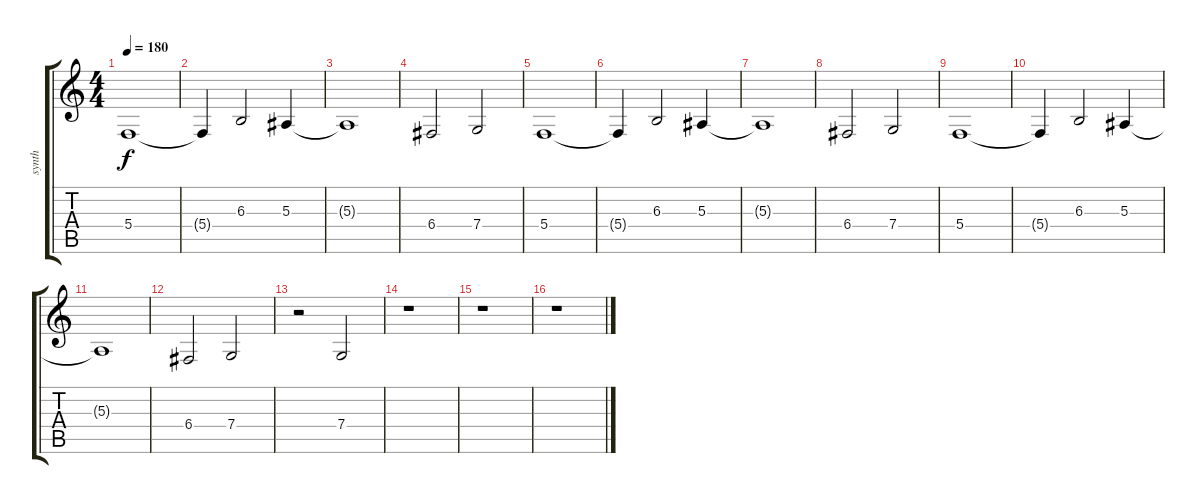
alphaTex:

\track ("synth" "synth") {instrument pad5bowed}
\staff {score tabs}
\tuning (D4 A3 F3 C3 G2 C2) {hide}
\ts (4 4)
\tempo 180
\clef g2
\ks c
5.4.1{dy f} |
5.4{t}.4 6.3.2 5.3.4 |
5.3{t}.1 |
6.4.2 7.4.2 |
5.4.1 |
5.4{t}.4 6.3.2 5.3.4 |
5.3{t}.1 |
6.4.2 7.4.2 |
5.4.1 |
5.4{t}.4 6.3.2 5.3.4 |
5.3{t}.1 |
6.4.2 7.4.2 |
r.2 7.4.2 |
r.1 |
r.1 |
r.1
